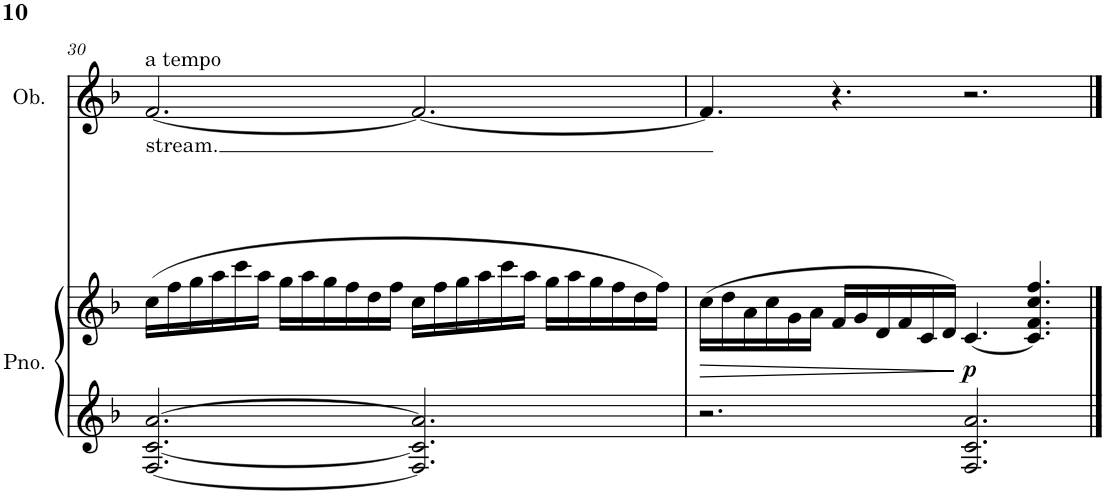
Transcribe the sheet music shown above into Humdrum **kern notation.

**kern	**kern	**dynam	**kern	**text
*part2	*part2	*part2	*part1	*part1
*staff3	*staff2	*staff2/3	*staff1	*staff1
*I"Piano	*	*	*I"Oboe	*
*I'Pno.	*	*	*I'Ob.	*
!!LO:PB:g=z
*clefG2	*clefG2	*	*clefG2	*
*k[b-]	*k[b-]	*	*k[b-]	*
*M12/8	*M12/8	*	*M12/8	*
=30	=30	=30	=30	=30
!	!	!	!LO:TX:a:t=a tempo	!
!	!	!	!	!LO:LY:b
[2.F/ [2.c/ [2.a/	(16cc\LL	.	[2.f/	stream.
.	16ff\	.	.	.
.	16gg\	.	.	.
.	16aa\	.	.	.
.	16ccc\	.	.	.
.	16aa\JJ	.	.	.
.	16gg\LL	.	.	.
.	16aa\	.	.	.
.	16gg\	.	.	.
.	16ff\	.	.	.
.	16dd\	.	.	.
.	16ff\JJ	.	.	.
2.F/] 2.c/] 2.a/]	16cc\LL	.	2.f/_	.
.	16ff\	.	.	.
.	16gg\	.	.	.
.	16aa\	.	.	.
.	16ccc\	.	.	.
.	16aa\JJ	.	.	.
.	16gg\LL	.	.	.
.	16aa\	.	.	.
.	16gg\	.	.	.
.	16ff\	.	.	.
.	16dd\	.	.	.
.	16ff\JJ)	.	.	.
=31	=31	=31	=31	=31
!	!	!LO:HP:b	!	!
2.r	(16cc\LL	>	4.f/]	.
.	16dd\	.	.	.
.	16a\	.	.	.
.	16cc\	.	.	.
.	16g\	.	.	.
.	16a\JJ	.	.	.
.	16f/LL	.	4.r	.
.	16g/	.	.	.
.	16d/	.	.	.
.	16f/	.	.	.
.	16c/	.	.	.
.	16d/JJ)	.	.	.
!	!	!LO:DY:n=1:b	!	!
2.F/ 2.c/ 2.a/	[4.c/	] p	2.r	.
.	4.c/] 4.f/ 4.cc/ 4.ff/	.	.	.
==	==	==	==	==
*-	*-	*-	*-	*-
